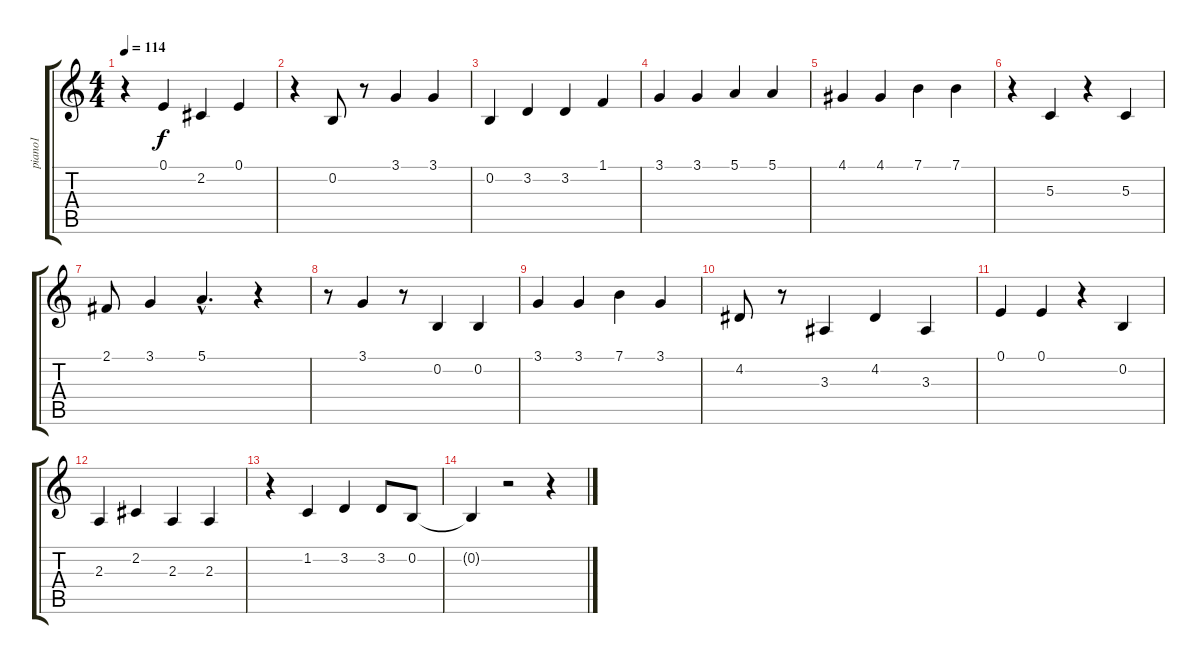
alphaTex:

\track ("piano1              " "piano1    ") {instrument acousticgrandpiano}
\staff {score tabs}
\tuning (E4 B3 G3 D3 A2 E2) {hide}
\ts (4 4)
\tempo 114
\clef g2
\ks c
r.4{dy f} 0.1.4 2.2.4 0.1.4 |
r.4 0.2.8 r.8 3.1.4 3.1.4 |
0.2.4 3.2.4 3.2.4 1.1.4 |
3.1.4 3.1.4 5.1.4 5.1.4 |
4.1.4 4.1.4 7.1.4 7.1.4 |
r.4 5.3.4 r.4 5.3.4 |
2.1.8 3.1.4 5.1{hac}.4{d} r.4 |
r.8 3.1.4 r.8 0.2.4 0.2.4 |
3.1.4 3.1.4 7.1.4 3.1.4 |
4.2.8 r.8 3.3.4 4.2.4 3.3.4 |
0.1.4 0.1.4 r.4 0.2.4 |
2.3.4 2.2.4 2.3.4 2.3.4 |
r.4 1.2.4 3.2.4 3.2.8 0.2.8 |
0.2{t}.4 r.2 r.4
